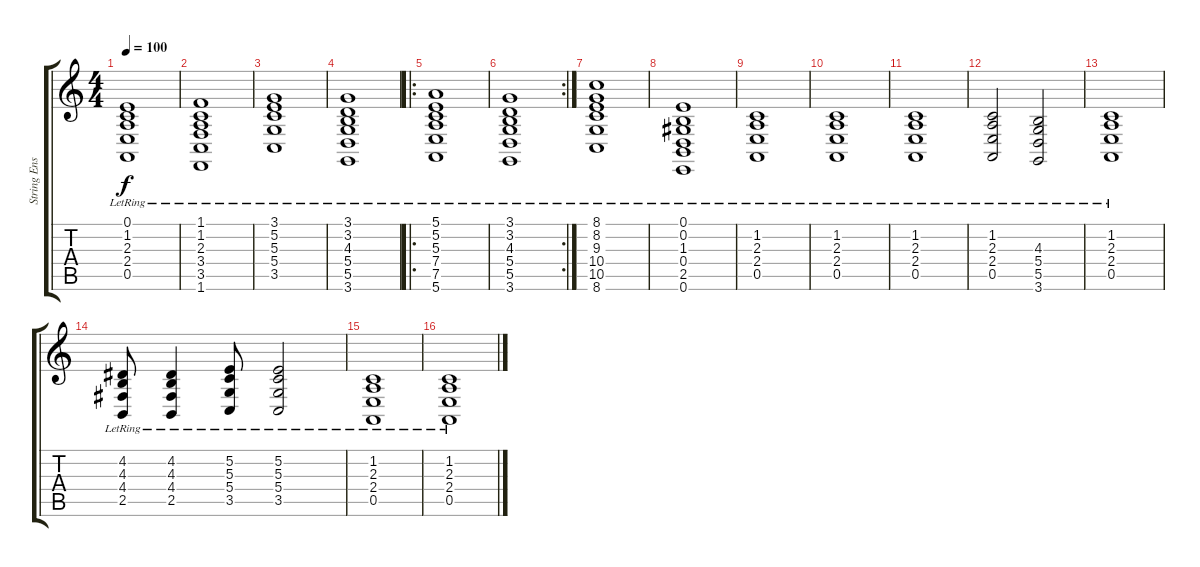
\track ("String Ensemble 1" "String Ens") {instrument stringensemble1}
\staff {score tabs}
\tuning (E4 B3 G3 D3 A2 E2) {hide}
\ts (4 4)
\tempo 100
\clef g2
\ks c
(0.1{lr} 1.2{lr} 2.3{lr} 2.4{lr} 0.5{lr}).1{dy f} |
(1.1{lr} 1.2{lr} 2.3{lr} 3.4{lr} 3.5{lr} 1.6{lr}).1 |
(3.1{lr} 5.2{lr} 5.3{lr} 5.4{lr} 3.5{lr}).1 |
(3.1{lr} 3.2{lr} 4.3{lr} 5.4{lr} 5.5{lr} 3.6{lr}).1 |
\ro
(5.1{lr} 5.2{lr} 5.3{lr} 7.4{lr} 7.5{lr} 5.6{lr}).1 |
\rc 2
(3.1{lr} 3.2{lr} 4.3{lr} 5.4{lr} 5.5{lr} 3.6{lr}).1 |
(8.1{lr} 8.2{lr} 9.3{lr} 10.4{lr} 10.5{lr} 8.6{lr}).1 |
(0.1{lr} 0.2{lr} 1.3{lr} 0.4{lr} 2.5{lr} 0.6{lr}).1 |
(1.2{lr} 2.3{lr} 2.4{lr} 0.5{lr}).1 |
(1.2{lr} 2.3{lr} 2.4{lr} 0.5{lr}).1 |
(1.2{lr} 2.3{lr} 2.4{lr} 0.5{lr}).1 |
(1.2 2.3{lr} 2.4{lr} 0.5{lr}).2 (4.3{lr} 5.4{lr} 5.5{lr} 3.6{lr}).2 |
(1.2 2.3{lr} 2.4{lr} 0.5{lr}).1 |
(4.2{lr} 4.3{lr} 4.4{lr} 2.5{lr}).8 (4.2{lr} 4.3{lr} 4.4{lr} 2.5{lr}).4 (5.2{lr} 5.3{lr} 5.4{lr} 3.5{lr}).8 (5.2{lr} 5.3{lr} 5.4{lr} 3.5{lr}).2 |
(1.2{lr} 2.3{lr} 2.4{lr} 0.5{lr}).1 |
(1.2{lr} 2.3{lr} 2.4{lr} 0.5{lr}).1
